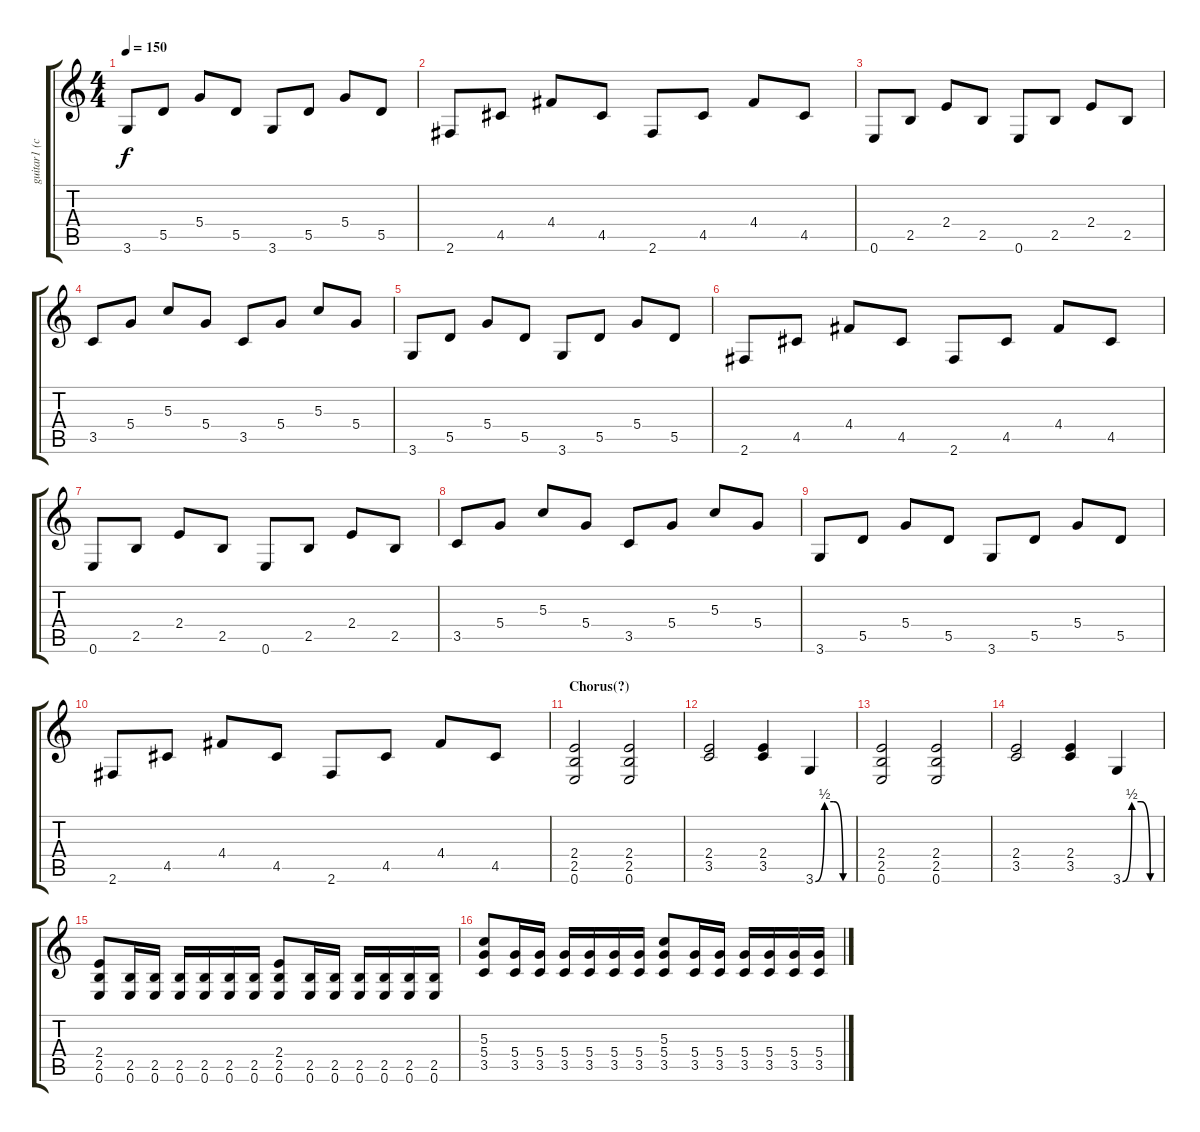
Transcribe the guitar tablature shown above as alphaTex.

\track ("guitar1 (clean)" "guitar1 (c") {instrument electricguitarclean}
\staff {score tabs}
\tuning (E4 B3 G3 D3 A2 E2) {hide}
\ts (4 4)
\tempo 150
\clef g2
\ks c
3.6.8{dy f} 5.5.8 5.4.8 5.5.8 3.6.8 5.5.8 5.4.8 5.5.8 |
2.6.8 4.5.8 4.4.8 4.5.8 2.6.8 4.5.8 4.4.8 4.5.8 |
0.6.8{instrument electricguitarmuted} 2.5.8 2.4.8 2.5.8 0.6.8 2.5.8 2.4.8 2.5.8 |
3.5.8 5.4.8 5.3.8 5.4.8 3.5.8 5.4.8 5.3.8 5.4.8 |
3.6.8 5.5.8 5.4.8 5.5.8 3.6.8 5.5.8 5.4.8 5.5.8 |
2.6.8 4.5.8 4.4.8 4.5.8 2.6.8 4.5.8 4.4.8 4.5.8 |
0.6.8{instrument electricguitarmuted} 2.5.8 2.4.8 2.5.8 0.6.8 2.5.8 2.4.8 2.5.8 |
3.5.8 5.4.8 5.3.8 5.4.8 3.5.8 5.4.8 5.3.8 5.4.8 |
3.6.8 5.5.8 5.4.8 5.5.8 3.6.8 5.5.8 5.4.8 5.5.8 |
2.6.8 4.5.8 4.4.8 4.5.8 2.6.8 4.5.8 4.4.8 4.5.8 |
\section ("" "Chorus(?)")
(2.4 2.5 0.6).2{volume 13 instrument overdrivenguitar} (2.4 2.5 0.6).2 |
(2.4 3.5).2 (2.4 3.5).4 3.6{be (custom 0 0 15 2 30 2 45 0 60 0)}.4 |
(2.4 2.5 0.6).2{volume 13 instrument overdrivenguitar} (2.4 2.5 0.6).2 |
(2.4 3.5).2 (2.4 3.5).4 3.6{be (custom 0 0 15 2 30 2 45 0 60 0)}.4 |
(2.4 2.5 0.6).8 (2.5 0.6).16 (2.5 0.6).16 (2.5 0.6).16 (2.5 0.6).16 (2.5 0.6).16 (2.5 0.6).16 (2.4 2.5 0.6).8 (2.5 0.6).16 (2.5 0.6).16 (2.5 0.6).16 (2.5 0.6).16 (2.5 0.6).16 (2.5 0.6).16 |
(5.3 5.4 3.5).8 (5.4 3.5).16 (5.4 3.5).16 (5.4 3.5).16 (5.4 3.5).16 (5.4 3.5).16 (5.4 3.5).16 (5.3 5.4 3.5).8 (5.4 3.5).16 (5.4 3.5).16 (5.4 3.5).16 (5.4 3.5).16 (5.4 3.5).16 (5.4 3.5).16
